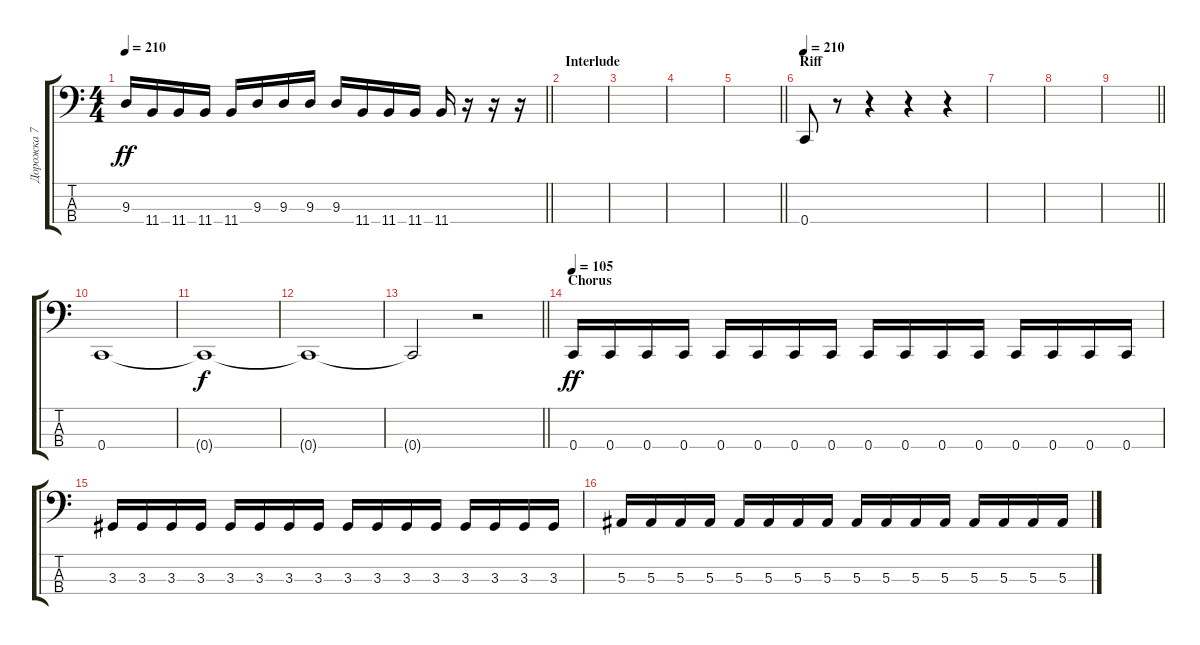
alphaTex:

\track ("Дорожка 7" "Дорожка 7") {instrument slapbass2}
\staff {score tabs}
\tuning (Eb2 Bb1 F1 C1) {hide}
\ts (4 4)
\tempo 210
\clef f4
\barLineRight lightlight
\ks c
9.3.16{dy ff} 11.4.16 11.4.16 11.4.16 11.4.16 9.3.16 9.3.16 9.3.16 9.3.16 11.4.16 11.4.16 11.4.16 11.4.16 r.16 r.16 r.16 |
\section ("" "Interlude")
|
|
|
\barLineRight lightlight
|
\section ("" "Riff")
\tempo 210
0.4.8 r.8 r.4 r.4 r.4 |
|
|
\barLineRight lightlight
|
0.4.1 |
0.4{t}.1{dy f} |
0.4{t}.1 |
\barLineRight lightlight
0.4{t}.2 r.2 |
\section ("" "Chorus")
\tempo 105
0.4.16{dy ff} 0.4.16 0.4.16 0.4.16 0.4.16 0.4.16 0.4.16 0.4.16 0.4.16 0.4.16 0.4.16 0.4.16 0.4.16 0.4.16 0.4.16 0.4.16 |
3.3.16 3.3.16 3.3.16 3.3.16 3.3.16 3.3.16 3.3.16 3.3.16 3.3.16 3.3.16 3.3.16 3.3.16 3.3.16 3.3.16 3.3.16 3.3.16 |
5.3.16 5.3.16 5.3.16 5.3.16 5.3.16 5.3.16 5.3.16 5.3.16 5.3.16 5.3.16 5.3.16 5.3.16 5.3.16 5.3.16 5.3.16 5.3.16
